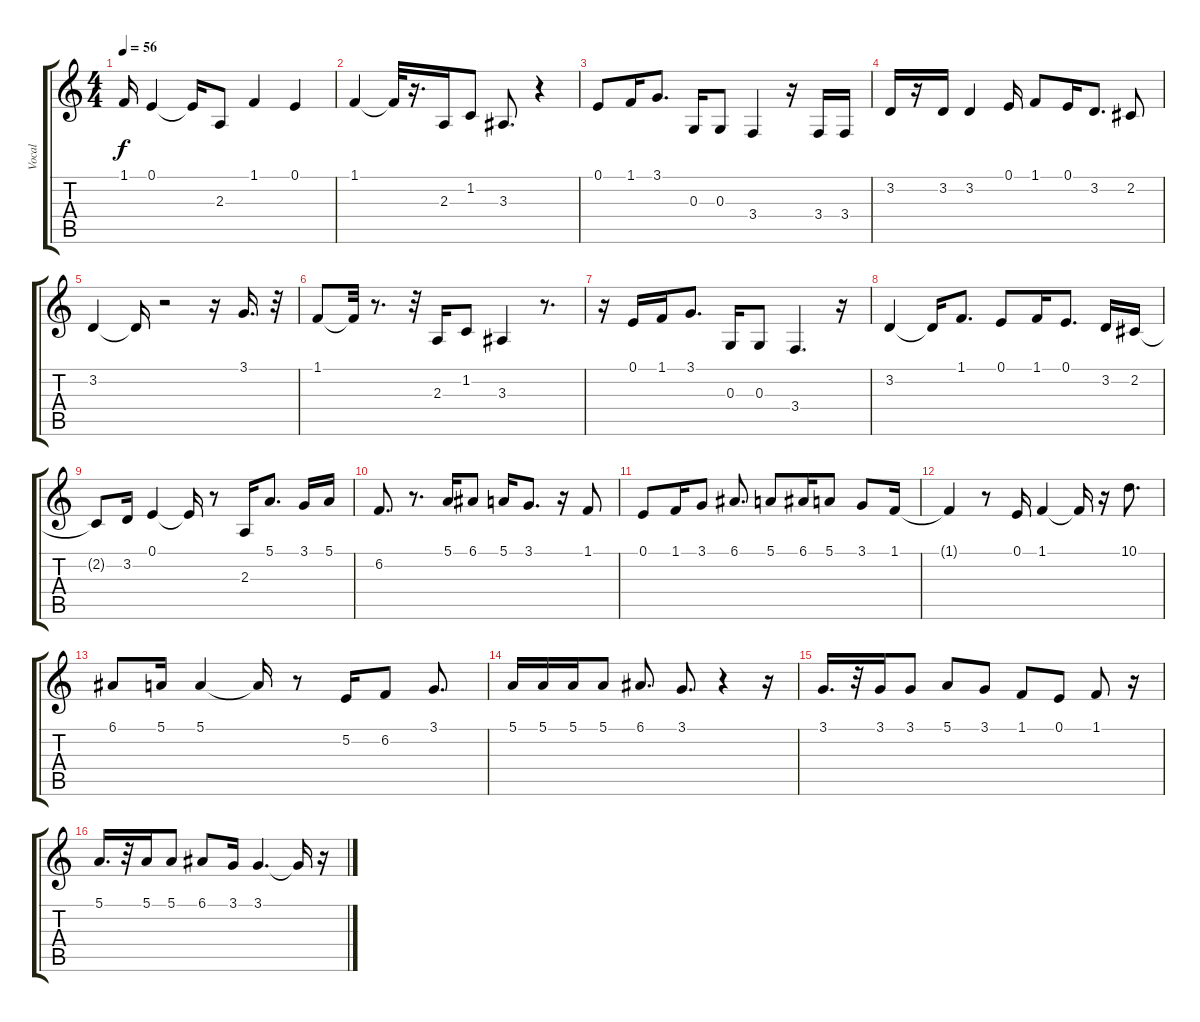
\track ("Vocal" "Vocal") {instrument pad4choir}
\staff {score tabs}
\tuning (E4 B3 G3 D3 A2 E2) {hide}
\ts (4 4)
\tempo 56
\clef g2
\ks c
1.1{t}.16{dy f} 0.1.4 0.1{t}.16 2.3.8 1.1.4 0.1.4 |
1.1.4 1.1{t}.32 r.16{d} 2.3.16 1.2.8 3.3.8{d} r.4 |
0.1.8 1.1.16 3.1.8{d} 0.3.16 0.3.8 3.4.4 r.16 3.4.16 3.4.16 |
3.2.16 r.16 3.2.16 3.2.4 0.1.16 1.1.8 0.1.16 3.2.8{d} 2.2.8 |
3.2.4 3.2{t}.16 r.2 r.16 3.1.16{d volume 13} r.32 |
1.1.8{volume 14} 1.1{t}.32 r.8{d} r.32 2.3.16{volume 15} 1.2.8 3.3.4{volume 16} r.8{d} |
r.16 0.1.16{volume 16} 1.1.16 3.1.8{d} 0.3.16 0.3.8 3.4.4{d} r.16 |
3.2.4 3.2{t}.16 1.1.8{d} 0.1.8 1.1.16 0.1.8{d} 3.2.16 2.2.16 |
2.2{t}.8 3.2.16 0.1.4 0.1{t}.16 r.8 2.3.16 5.1.8{d} 3.1.16 5.1.16 |
6.2.8{d} r.8{d} 5.1.16 6.1.8 5.1.16 3.1.8{d} r.16 1.1.8 |
0.1.8 1.1.16 3.1.8 6.1.8{d} 5.1.8 6.1.16 5.1.8 3.1.8 1.1.16 |
1.1{t}.4 r.8 0.1.16 1.1.4 1.1{t}.16 r.16 10.1.8{d} |
6.1.8 5.1.16 5.1.4 5.1{t}.16 r.8 5.2.16 6.2.8 3.1.8{d} |
5.1.16 5.1.16 5.1.16 5.1.8 6.1.8{d} 3.1.8{d} r.4 r.16 |
3.1.16{d} r.32 3.1.16 3.1.8 5.1.8 3.1.8 1.1.8 0.1.8 1.1.8 r.16 |
5.1.16{d} r.32 5.1.16 5.1.8 6.1.8 3.1.16 3.1.4{d} 3.1{t}.16 r.16
